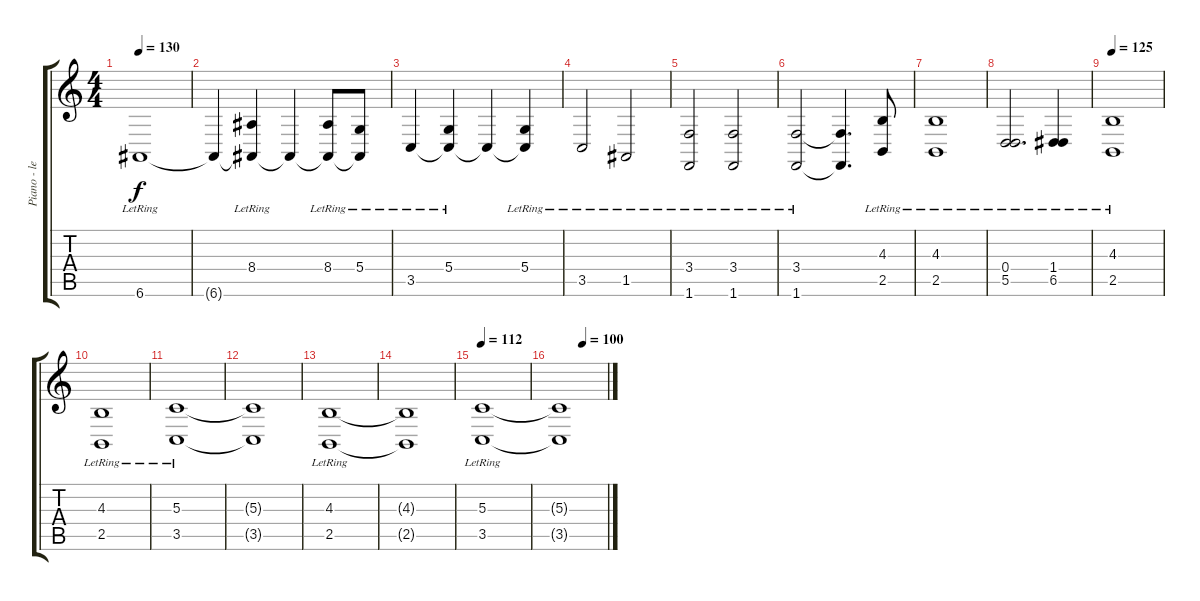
\track ("Piano - left ha" "Piano - le") {instrument brightacousticpiano}
\staff {score tabs}
\tuning (E4 B3 G3 D3 A2 E2) {hide}
\ts (4 4)
\tempo 130
\clef g2
\ks c
6.6{lr}.1{dy f} |
6.6{t}.4 (8.4{lr} 6.6{t}).4 6.6{t}.4 (8.4{lr} 6.6{t}).8 (5.4{lr} 6.6{t}).8 |
3.5{lr}.4 (5.4{lr} 3.5{t}).4 3.5{t}.4 (5.4{lr} 3.5{t}).4 |
3.5{lr}.2 1.5{lr}.2 |
(3.4 1.6{lr}).2 (3.4 1.6{lr}).2 |
(3.4 1.6{lr}).2 (3.4{t} 1.6{t}).4{d} (4.3 2.5{lr}).8 |
(4.3 2.5{lr}).1 |
(0.4{lr} 5.5{lr}).2{d} (1.4{lr} 6.5{lr}).4 |
\tempo 125
(4.3 2.5{lr}).1 |
(4.3 2.5{lr}).1 |
(5.3{lr} 3.5{lr}).1 |
(5.3{t} 3.5{t}).1 |
(4.3{lr} 2.5{lr}).1 |
(4.3{t} 2.5{t}).1 |
\tempo 112
(5.3{lr} 3.5{lr}).1 |
\tempo (100 0.5)
(5.3{t} 3.5{t}).1
